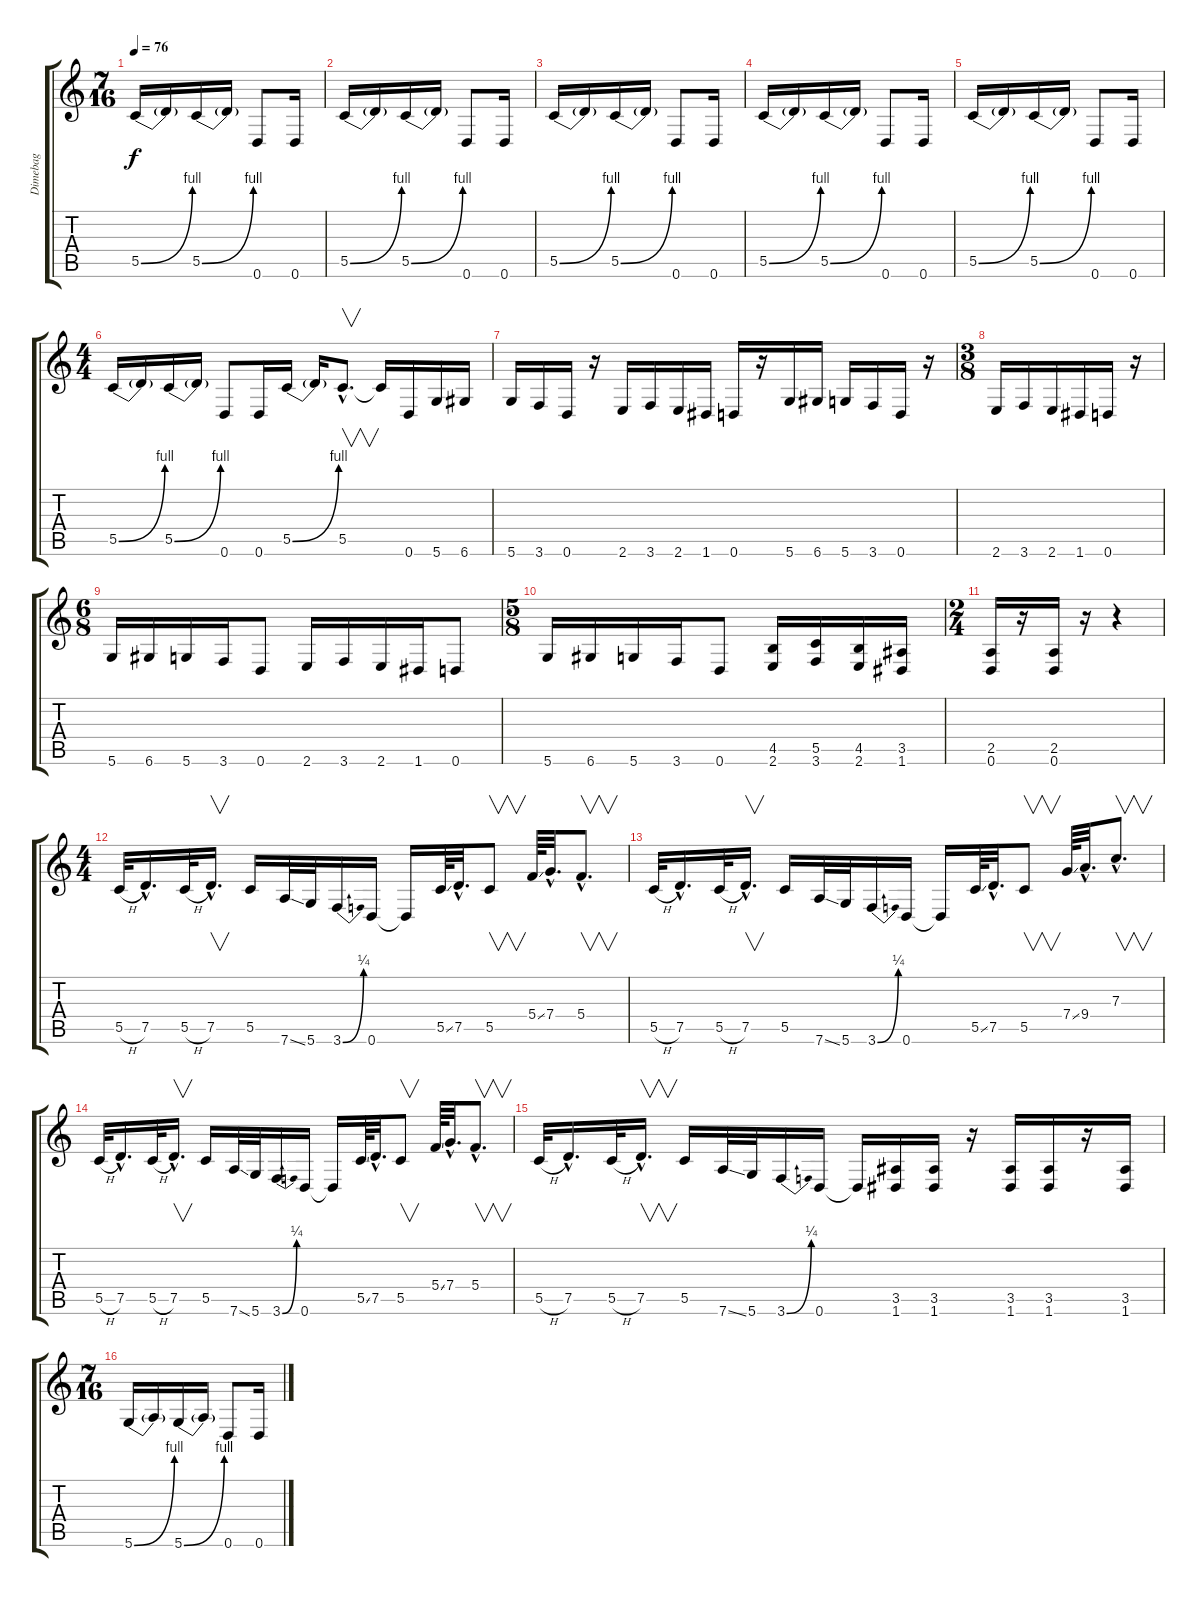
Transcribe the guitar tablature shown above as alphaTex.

\track ("Dimebag" "Dimebag") {instrument distortionguitar}
\staff {score tabs}
\tuning (D4 A3 F3 C3 G2 D2) {hide}
\ts (7 16)
\tempo 76
\clef g2
\ks c
5.5{be (bend 0 0 60 4)}.16{dy f} 5.5{t}.16 5.5{be (bend 0 0 60 4)}.16 5.5{t}.16 0.6.8 0.6.16 |
5.5{be (bend 0 0 60 4)}.16 5.5{t}.16 5.5{be (bend 0 0 60 4)}.16 5.5{t}.16 0.6.8 0.6.16 |
5.5{be (bend 0 0 60 4)}.16 5.5{t}.16 5.5{be (bend 0 0 60 4)}.16 5.5{t}.16 0.6.8 0.6.16 |
5.5{be (bend 0 0 60 4)}.16 5.5{t}.16 5.5{be (bend 0 0 60 4)}.16 5.5{t}.16 0.6.8 0.6.16 |
5.5{be (bend 0 0 60 4)}.16 5.5{t}.16 5.5{be (bend 0 0 60 4)}.16 5.5{t}.16 0.6.8 0.6.16 |
\ts (4 4)
5.5{be (bend 0 0 60 4)}.16 5.5{t}.16 5.5{be (bend 0 0 60 4)}.16 5.5{t}.16 0.6.8 0.6.16 5.5{be (bend 0 0 60 4)}.16 5.5{t}.16 5.5{hac}.8{v d} 5.5{t}.16 0.6.16 5.6.16 6.6.16 |
5.6.16 3.6.16 0.6.16 r.16 2.6.16 3.6.16 2.6.16 1.6.16 0.6.16 r.16 5.6.16 6.6.16 5.6.16 3.6.16 0.6.16 r.16 |
\ts (3 8)
2.6.16 3.6.16 2.6.16 1.6.16 0.6.16 r.16 |
\ts (6 8)
5.6.16 6.6.16 5.6.16 3.6.16 0.6.8 2.6.16 3.6.16 2.6.16 1.6.16 0.6.8 |
\ts (5 8)
5.6.16 6.6.16 5.6.16 3.6.16 0.6.8 (4.5 2.6).16 (5.5 3.6).16 (4.5 2.6).16 (3.5 1.6).16 |
\ts (2 4)
(2.5 0.6).16 r.16 (2.5 0.6).16 r.16 r.4 |
\ts (4 4)
5.5{h}.32 7.5{hac}.16{d} 5.5{h}.32 7.5{hac}.16{v d} 5.5.16 7.6{ss}.32 5.6.32 3.6{be (bend 0 0 60 1)}.16 0.6.16 0.6{t}.16 5.5{ss}.64 7.5{hac}.32{d} 5.5.8{v} 5.4{ss}.64 7.4{hac}.32{d} 5.4{hac}.8{v d} |
5.5{h}.32 7.5{hac}.16{d} 5.5{h}.32 7.5{hac}.16{v d} 5.5.16 7.6{ss}.32 5.6.32 3.6{be (bend 0 0 60 1)}.16 0.6.16 0.6{t}.16 5.5{ss}.64 7.5{hac}.32{d} 5.5.8{v} 7.4{ss}.64 9.4{hac}.32{d} 7.3{hac}.8{v d} |
5.5{h}.32 7.5{hac}.16{d} 5.5{h}.32 7.5{hac}.16{v d} 5.5.16 7.6{ss}.32 5.6.32 3.6{be (bend 0 0 60 1)}.16 0.6.16 0.6{t}.16 5.5{ss}.64 7.5{hac}.32{d} 5.5.8{v} 5.4{ss}.64 7.4{hac}.32{d} 5.4{hac}.8{v d} |
5.5{h}.32 7.5{hac}.16{d} 5.5{h}.32 7.5{hac}.16{v d} 5.5.16 7.6{ss}.32 5.6.32 3.6{be (bend 0 0 60 1)}.16 0.6.16 0.6{t}.16 (3.5 1.6).16 (3.5 1.6).16 r.16 (3.5 1.6).16 (3.5 1.6).16 r.16 (3.5 1.6).16 |
\ts (7 16)
5.6{be (bend 0 0 60 4)}.16 5.6{t}.16 5.6{be (bend 0 0 60 4)}.16 5.6{t}.16 0.6.8 0.6.16
